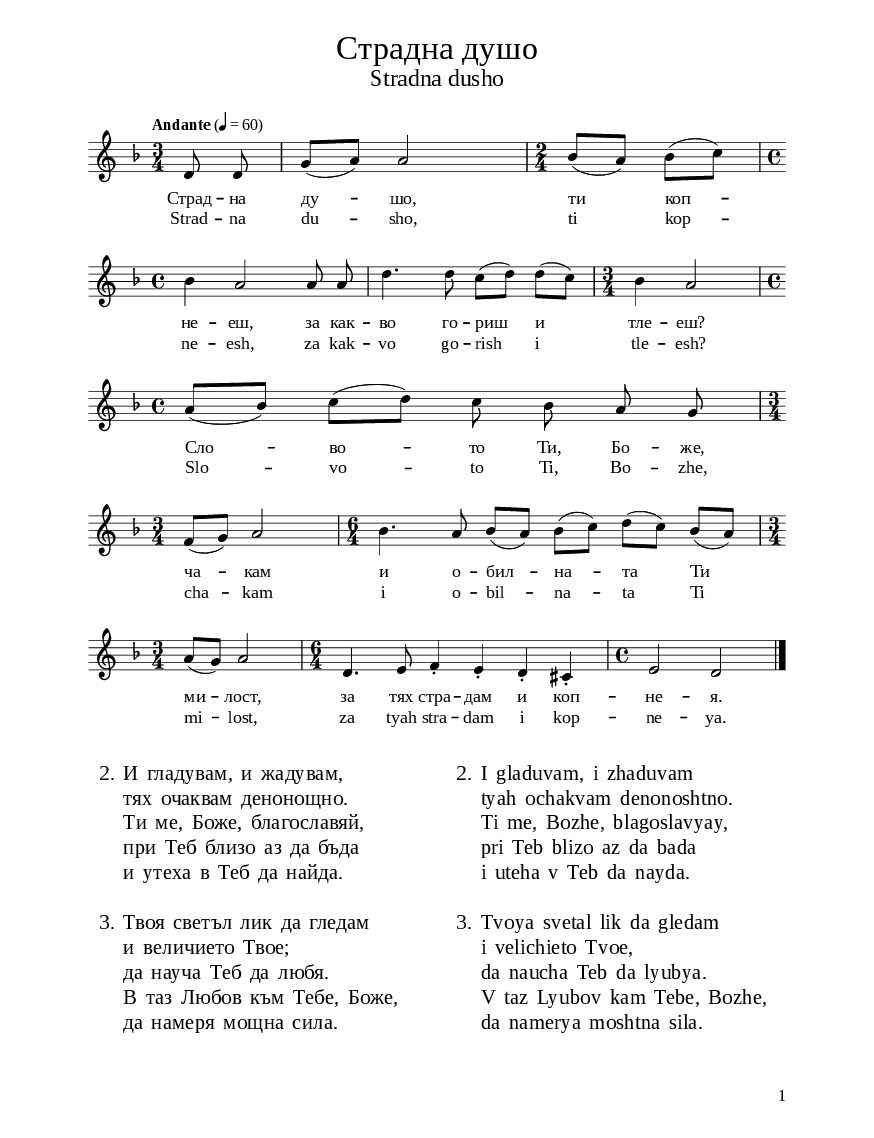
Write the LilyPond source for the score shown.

\version "2.24.1"

% include paper part and global functions
\include "include/globals.ily"

\bookpart {
    \label #'ref029
  \tocItem \markup "Страдна душо – Stradna dusho"
  \include "include/bookpart-paper.ily"
  \score {
    \include "include/score-layout.ily"

    \new Voice \absolute {
      \clef treble
      \key d \minor
      \time 3/4
      \tempoFunc "Andante" 4 "60"
      \autoBeamOff
      \partial 4
      d'8 d' | g'8 ([ a' ]) a'2 | \time 2/4 bes'8 ([ a' ])  bes' ([ c'' ])  | \break

      \time 4/4 bes'4 a'2 a'8 a' |
      d''4. d''8 c'' ([ d'' ]) d'' ([ c'' ]) \time 3/4  bes'4 a'2 |\break
      \time 4/4  a'8 ([ bes' ]) c'' ([ d'' ]) c'' bes' a' g' \break |
      \time 3/4  f'8 ([ g' ]) a'2 | \time 6/4  bes'4. a'8 bes' ([ a' ]) bes' ([ c'' ]) d'' ([ c'' ]) bes' ([ a' ]) \break |
      \time 3/4  |a'8 ([ g'8 ]) a'2 | \time 6/4  d'4. e'8 f'4\staccato e'4\staccato d'\staccato cis'\staccato | \time 4/4  e'2 d' | \bar "|." \break

    }

    \addlyrics {
      Страд -- на
      ду -- шо, ти коп -- не -- еш, за как -- во го --
      риш и тле -- еш? Сло -- во -- то Ти, Бо -- же,
      ча -- кам и о -- бил -- на -- та Ти ми -- лост,
      за тях стра -- дам и коп -- не -- я.}
      \addlyrics {
        Strad -- na
        du -- sho, ti kop -- ne -- esh, za kak -- vo go --
        rish i tle -- esh? Slo -- vo -- to Ti, Bo -- zhe,
        cha -- kam i o -- bil -- na -- ta Ti mi -- lost,
        za tyah stra -- dam i kop -- ne -- ya.
      }


      \header {
        title = \titleFunc "Страдна душо" "Stradna dusho"
      }

      \midi{}

    } % score



    \markup \fontsize #bgCoupletFontSize {
      \hspace #1
      \override #`(baseline-skip . ,bgCoupletBaselineSkip)
      \column {
        \line {   2. И гладувам, и жадувам,}

        \line {   "   " тях очаквам денонощно.}

        \line {   "   " Ти ме, Боже, благославяй,}

        \line {   "   " при Теб близо аз да бъда}

        \line {   "   " и утеха в Теб да найда.}
        \line { " " }

        \line {   3. Твоя светъл лик да гледам}

        \line {   "   " и величието Твое;}

        \line {   "   " да науча Теб да любя.}

        \line {   "   " В таз Любов към Тебе, Боже,}

        \line {   "   " да намеря мощна сила.}



      }

      \hspace #5
      \override #`(baseline-skip . ,bgCoupletBaselineSkip)
      \column {
        \line {   2. I gladuvam, i zhaduvam }

        \line {   "   "tyah ochakvam denonoshtno.}

        \line {   "   "Ti me, Bozhe, blagoslavyay,}

        \line {   "   "pri Teb blizo az da bada}

        \line {   "   "i uteha v Teb da nayda.}

        \line { " " }

        \line {  3. Tvoya svetal lik da gledam}

        \line {   "   "i velichieto Tvoe,}

        \line {   "   "da naucha Teb da lyubya.}

        \line {   "   "V taz Lyubov kam Tebe, Bozhe,}

        \line {   "   "da namerya moshtna sila.}




      } %column
    } % markup

    \pageBreak


    \markup \fontsize #bgCoupletFontSize {
      \hspace #1
      \override #`(baseline-skip . ,bgCoupletBaselineSkip)
      \column {


        \line {   4. В подвизи и съвършенство}

        \line {   "   " да познавам милостта Ти,}

        \line {   "   " превеликата Ти тайна,}

        \line {   "   " що разкрива на човека}

        \line {   "   " суетата на живота.}
        \line { " " }
        \line {    5. Всичко грешно на Земята}

        \line {   "   " е преходно, мимолетно.}

        \line {   "   " Само Ти си вечен, Боже,}

        \line {   "   " Тебе хвалим, Тебе славим,}

        \line {   "   " Теб ще славят вековете.}

      }

      \hspace #5
      \override #`(baseline-skip . ,bgCoupletBaselineSkip)
      \column {



        \line {  4. V podvizi i savarshenstvo}

        \line {   "   "da poznavam milostta Ti,}

        \line {   "   "prevelikata Ti tayna,}

        \line {   "   "shto razkriva na choveka}

        \line {   "   "suetata na zhivota.}

        \line { " " }
        \line {  5. Vsichko greshno na Zemyata}

        \line {   "   "e prehodno, mimoletno.}

        \line {   "   "Samo Ti si vechen, Bozhe:}

        \line {   "   "Tebe hvalim, Tebe slavim,}

        \line {   "   "Teb shte slavyat vekovete.}

      } %column
    } % markup

    \markup \empty-three
    % include foreign translation(s) of the song
    \version "2.22.0"

\markup \fill-line { \fontsize #6 "Leidende Seele" }
\markup \null
\markup \null
\markup \fontsize #+2.5 {
  \hspace #10
  \override #'(baseline-skip . 2)
  \column {
    \line { " " }

    \line {  1.  Leidende Seele, die du dich sehnst:}

    \line {   "   " Wofür brennst und glühst du? }

    \line {   "   "Ich warte auf Dein Wort, oh Gott,}

    \line {   "   "und auf Deine reichliche Barmherzigkeit. }

    \line {   "   "Dafür leide ich, danach sehne ich mich.}

    \line { " " }
    \line {   2.  Und ich hungere und ich dürste, }

    \line {   "   "ich erwarte dies Tag und Nacht. }

    \line {   "   "Segne mich Gott, }

    \line {   "   "auf dass ich Dir nahe bin }

    \line {   "   "und bei Dir Trost finde.}

    \line { " " }
    \line {   3.  Ich schaue Dein lichtvolles Antlitz }

    \line {   "   "und Deine Größe,}

    \line {   "   "auf dass ich Dich lieben lerne. }

    \line {   "   "Möge ich in dieser Liebe Deine machtvolle Kraft finden.}

    \line { " " }
    \line { 4.  In den Heldentaten und der Vollkommenheit }

    \line {   "   "möge ich Deine Barmherzigkeit erkennen,}

    \line {   "   "Dein allmächtiges Geheimnis,}

    \line {   "   "das dem Menschen Eitelkeit des Lebens}

    \line {   "   "offenbart. }

    \line { " " }
    \line {   5. Alles Sündige auf der Erde}

    \line {   "   "ist vergänglich und flüchtig.}

    \line {   "   "Nur Du Gott, bist ewig:}

    \line {   "   "Wir loben Dich, wir lobpreisen Dich,}

    \line {   "   "Dich wird die Ewigkeit lobpreisen.}

  }
}


%{
convert-ly (GNU LilyPond) 2.20.0  convert-ly: Processing `'...
Applying conversion: 2.19.2, 2.19.7, 2.19.11, 2.19.16, 2.19.22,
2.19.24, 2.19.28, 2.19.29, 2.19.32, 2.19.40, 2.19.46, 2.19.49,
2.19.80, 2.20.0
%}


  } % bookpart
